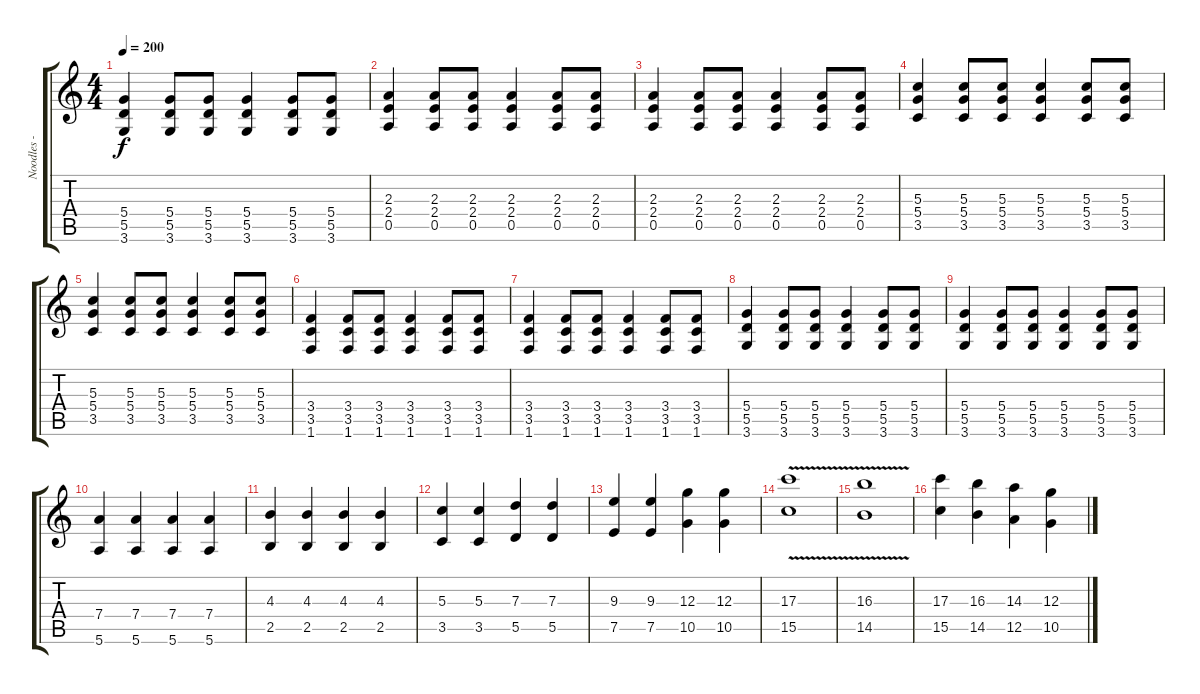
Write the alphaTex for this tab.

\track ("Noodles - Guitar" "Noodles - ") {instrument distortionguitar}
\staff {score tabs}
\tuning (E4 B3 G3 D3 A2 E2) {hide}
\ts (4 4)
\tempo 200
\clef g2
\ks c
(5.4 5.5 3.6).4{dy f} (5.4 5.5 3.6).8 (5.4 5.5 3.6).8 (5.4 5.5 3.6).4 (5.4 5.5 3.6).8 (5.4 5.5 3.6).8 |
(2.3 2.4 0.5).4 (2.3 2.4 0.5).8 (2.3 2.4 0.5).8 (2.3 2.4 0.5).4 (2.3 2.4 0.5).8 (2.3 2.4 0.5).8 |
(2.3 2.4 0.5).4 (2.3 2.4 0.5).8 (2.3 2.4 0.5).8 (2.3 2.4 0.5).4 (2.3 2.4 0.5).8 (2.3 2.4 0.5).8 |
(5.3 5.4 3.5).4 (5.3 5.4 3.5).8 (5.3 5.4 3.5).8 (5.3 5.4 3.5).4 (5.3 5.4 3.5).8 (5.3 5.4 3.5).8 |
(5.3 5.4 3.5).4 (5.3 5.4 3.5).8 (5.3 5.4 3.5).8 (5.3 5.4 3.5).4 (5.3 5.4 3.5).8 (5.3 5.4 3.5).8 |
(3.4 3.5 1.6).4 (3.4 3.5 1.6).8 (3.4 3.5 1.6).8 (3.4 3.5 1.6).4 (3.4 3.5 1.6).8 (3.4 3.5 1.6).8 |
(3.4 3.5 1.6).4 (3.4 3.5 1.6).8 (3.4 3.5 1.6).8 (3.4 3.5 1.6).4 (3.4 3.5 1.6).8 (3.4 3.5 1.6).8 |
(5.4 5.5 3.6).4 (5.4 5.5 3.6).8 (5.4 5.5 3.6).8 (5.4 5.5 3.6).4 (5.4 5.5 3.6).8 (5.4 5.5 3.6).8 |
(5.4 5.5 3.6).4 (5.4 5.5 3.6).8 (5.4 5.5 3.6).8 (5.4 5.5 3.6).4 (5.4 5.5 3.6).8 (5.4 5.5 3.6).8 |
(7.4 5.6).4 (7.4 5.6).4 (7.4 5.6).4 (7.4 5.6).4 |
(4.3 2.5).4 (4.3 2.5).4 (4.3 2.5).4 (4.3 2.5).4 |
(5.3 3.5).4 (5.3 3.5).4 (7.3 5.5).4 (7.3 5.5).4 |
(9.3 7.5).4 (9.3 7.5).4 (12.3 10.5).4 (12.3 10.5).4 |
(17.3 15.5{v}).1 |
(16.3 14.5{v}).1 |
(17.3 15.5).4 (16.3 14.5).4 (14.3 12.5).4 (12.3 10.5).4
